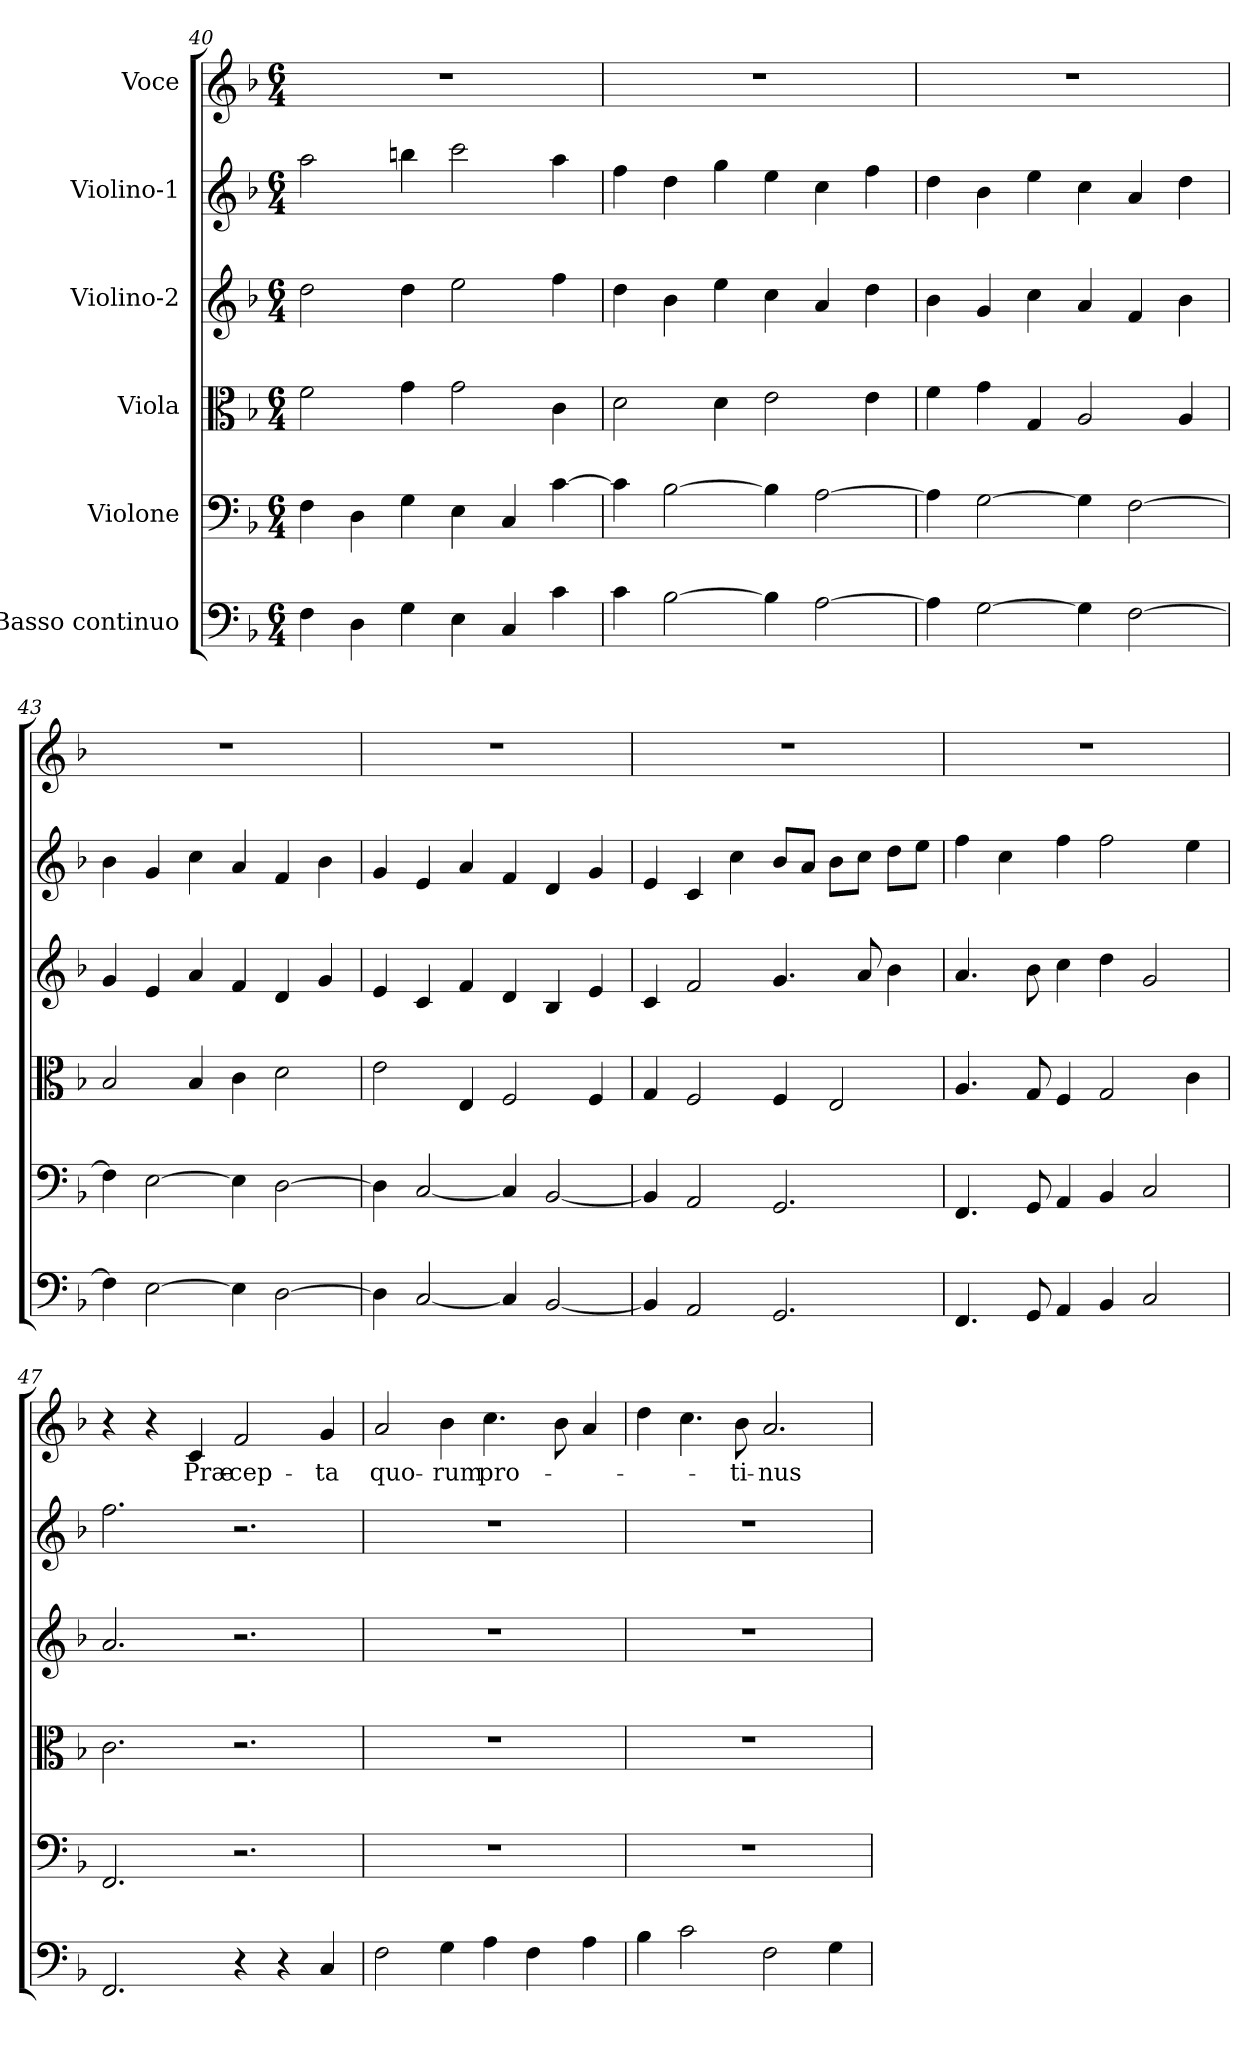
**kern	**kern	**kern	**kern	**kern	**kern	**text
*part6	*part5	*part4	*part3	*part2	*part1	*part1
*staff6	*staff5	*staff4	*staff3	*staff2	*staff1	*staff1
*I"Basso continuo	*I"Violone	*I"Viola	*I"Violino-2	*I"Violino-1	*I"Voce	*
*clefF4	*clefF4	*clefC3	*clefG2	*clefG2	*clefG2	*
*k[b-]	*k[b-]	*k[b-]	*k[b-]	*k[b-]	*k[b-]	*
*F:	*F:	*F:	*F:	*F:	*F:	*
*M6/4	*M6/4	*M6/4	*M6/4	*M6/4	*M6/4	*
=40	=40	=40	=40	=40	=40	=40
4F\	4F\	2f\	2dd\	2aa\	1.r	.
4D\	4D\	.	.	.	.	.
4G\	4G\	4g\	4dd\	4bbn\	.	.
4E\	4E\	2g\	2ee\	2ccc\	.	.
4C/	4C/	.	.	.	.	.
4c\	[4c\	4c\	4ff\	4aa\	.	.
=41	=41	=41	=41	=41	=41	=41
4c\	4c\]	2d\	4dd\	4ff\	1.r	.
[2B-\	[2B-\	.	4b-\	4dd\	.	.
.	.	4d\	4ee\	4gg\	.	.
4B-\]	4B-\]	2e\	4cc\	4ee\	.	.
[2A\	[2A\	.	4a/	4cc\	.	.
.	.	4e\	4dd\	4ff\	.	.
=42	=42	=42	=42	=42	=42	=42
4A\]	4A\]	4f\	4b-\	4dd\	1.r	.
[2G\	[2G\	4g\	4g/	4b-\	.	.
.	.	4G/	4cc\	4ee\	.	.
4G\]	4G\]	2A/	4a/	4cc\	.	.
[2F\	[2F\	.	4f/	4a/	.	.
.	.	4A/	4b-\	4dd\	.	.
=43	=43	=43	=43	=43	=43	=43
4F\]	4F\]	2B-/	4g/	4b-\	1.r	.
[2E\	[2E\	.	4e/	4g/	.	.
.	.	4B-/	4a/	4cc\	.	.
4E\]	4E\]	4c\	4f/	4a/	.	.
[2D\	[2D\	2d\	4d/	4f/	.	.
.	.	.	4g/	4b-\	.	.
!!LO:PB:g=z
=44	=44	=44	=44	=44	=44	=44
4D\]	4D\]	2e\	4e/	4g/	1.r	.
[2C/	[2C/	.	4c/	4e/	.	.
.	.	4E/	4f/	4a/	.	.
4C/]	4C/]	2F/	4d/	4f/	.	.
[2BB-/	[2BB-/	.	4B-/	4d/	.	.
.	.	4F/	4e/	4g/	.	.
=45	=45	=45	=45	=45	=45	=45
4BB-/]	4BB-/]	4G/	4c/	4e/	1.r	.
2AA/	2AA/	2F/	2f/	4c/	.	.
.	.	.	.	4cc\	.	.
2.GG/	2.GG/	4F/	4.g/	8b-/L	.	.
.	.	.	.	8a/J	.	.
.	.	2E/	.	8b-\L	.	.
.	.	.	8a/	8cc\J	.	.
.	.	.	4b-\	8dd\L	.	.
.	.	.	.	8ee\J	.	.
=46	=46	=46	=46	=46	=46	=46
4.FF/	4.FF/	4.A/	4.a/	4ff\	1.r	.
.	.	.	.	4cc\	.	.
8GG/	8GG/	8G/	8b-\	.	.	.
4AA/	4AA/	4F/	4cc\	4ff\	.	.
4BB-/	4BB-/	2G/	4dd\	2ff\	.	.
2C/	2C/	.	2g/	.	.	.
.	.	4c\	.	4ee\	.	.
=47	=47	=47	=47	=47	=47	=47
2.FF/	2.FF/	2.c\	2.a/	2.ff\	4r	.
.	.	.	.	.	4r	.
!	!	!	!	!	!	!LO:LY:b
.	.	.	.	.	4c/	Præ-
!	!	!	!	!	!	!LO:LY:b
4r	2.r	2.r	2.r	2.r	2f/	-cep-
4r	.	.	.	.	.	.
!	!	!	!	!	!	!LO:LY:b
4C/	.	.	.	.	4g/	-ta
=48	=48	=48	=48	=48	=48	=48
!	!	!	!	!	!	!LO:LY:b
2F\	1.r	1.r	1.r	1.r	2a/	quo-
!	!	!	!	!	!	!LO:LY:b
4G\	.	.	.	.	4b-\	-rum
!	!	!	!	!	!	!LO:LY:b
4A\	.	.	.	.	4.cc\	pro-
4F\	.	.	.	.	.	.
.	.	.	.	.	8b-\	.
4A\	.	.	.	.	4a/	.
!!LO:LB:g=z
=49	=49	=49	=49	=49	=49	=49
4B-\	1.r	1.r	1.r	1.r	4dd\	.
2c\	.	.	.	.	4.cc\	.
!	!	!	!	!	!	!LO:LY:b
.	.	.	.	.	8b-\	-ti-
!	!	!	!	!	!	!LO:LY:b
2F\	.	.	.	.	2.a/	-nus
4G\	.	.	.	.	.	.
=	=	=	=	=	=	=
*-	*-	*-	*-	*-	*-	*-
